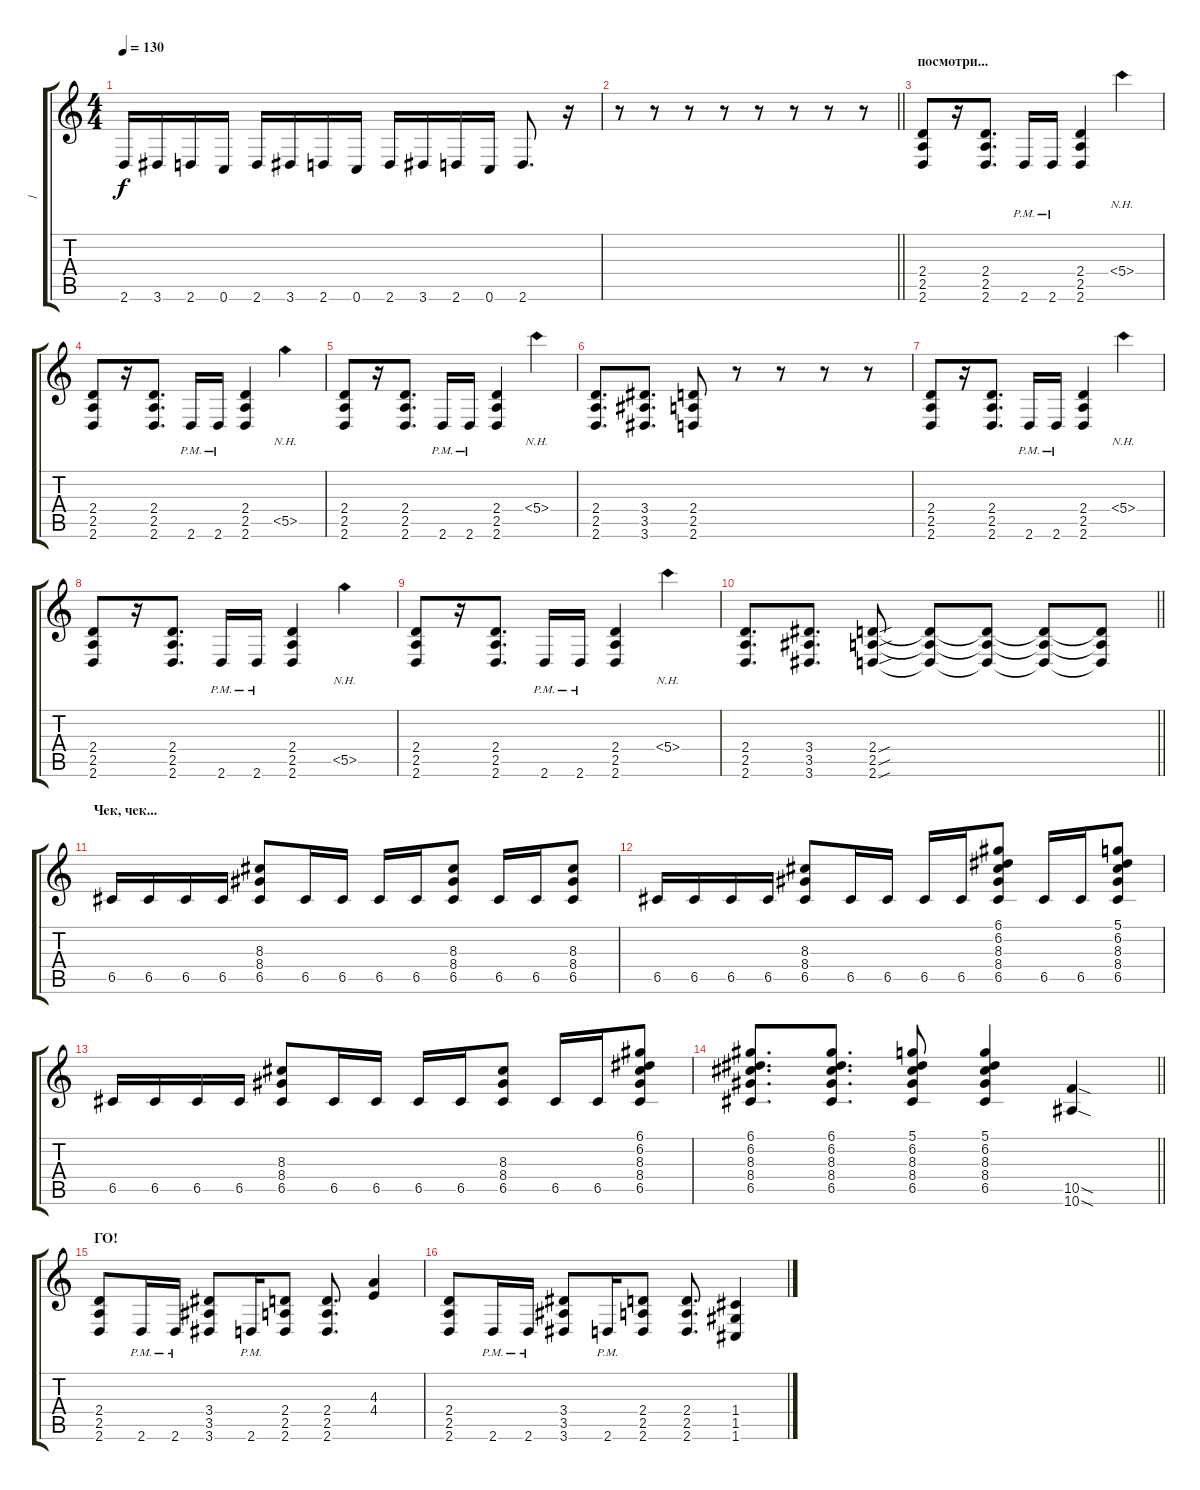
\track ("1" "1") {instrument distortionguitar}
\staff {score tabs}
\tuning (D4 A3 F3 C3 G2 C2) {hide}
\ts (4 4)
\tempo 130
\clef g2
\ks c
2.6.16{dy f} 3.6.16 2.6.16 0.6.16 2.6.16 3.6.16 2.6.16 0.6.16 2.6.16 3.6.16 2.6.16 0.6.16 2.6.8{d} r.16 |
\barLineRight lightlight
r.8 r.8 r.8 r.8 r.8 r.8 r.8 r.8 |
\section ("" "посмотри...")
(2.4 2.5 2.6).8 r.16 (2.4 2.5 2.6).8{d} 2.6{pm}.16 2.6{pm}.16 (2.4 2.5 2.6).4 5.4{nh}.4 |
(2.4 2.5 2.6).8 r.16 (2.4 2.5 2.6).8{d} 2.6{pm}.16 2.6{pm}.16 (2.4 2.5 2.6).4 5.5{nh}.4 |
(2.4 2.5 2.6).8 r.16 (2.4 2.5 2.6).8{d} 2.6{pm}.16 2.6{pm}.16 (2.4 2.5 2.6).4 5.4{nh}.4 |
(2.4 2.5 2.6).8{d} (3.4 3.5 3.6).8{d} (2.4 2.5 2.6).8 r.8 r.8 r.8 r.8 |
(2.4 2.5 2.6).8 r.16 (2.4 2.5 2.6).8{d} 2.6{pm}.16 2.6{pm}.16 (2.4 2.5 2.6).4 5.4{nh}.4 |
(2.4 2.5 2.6).8 r.16 (2.4 2.5 2.6).8{d} 2.6{pm}.16 2.6{pm}.16 (2.4 2.5 2.6).4 5.5{nh}.4 |
(2.4 2.5 2.6).8 r.16 (2.4 2.5 2.6).8{d} 2.6{pm}.16 2.6{pm}.16 (2.4 2.5 2.6).4 5.4{nh}.4 |
\barLineRight lightlight
(2.4 2.5 2.6).8{d} (3.4 3.5 3.6).8{d} (2.4{sou} 2.5{sou} 2.6{sou}).8 (2.4{t} 2.5{t} 2.6{t}).8 (2.4{t} 2.5{t} 2.6{t}).8 (2.4{t} 2.5{t} 2.6{t}).8 (2.4{t} 2.5{t} 2.6{t}).8 |
\section ("" "Чек, чек...")
6.5.16 6.5.16 6.5.16 6.5.16 (8.3 8.4 6.5).8 6.5.16 6.5.16 6.5.16 6.5.16 (8.3 8.4 6.5).8 6.5.16 6.5.16 (8.3 8.4 6.5).8 |
6.5.16 6.5.16 6.5.16 6.5.16 (8.3 8.4 6.5).8 6.5.16 6.5.16 6.5.16 6.5.16 (6.1 6.2 8.3 8.4 6.5).8 6.5.16 6.5.16 (5.1 6.2 8.3 8.4 6.5).8 |
6.5.16 6.5.16 6.5.16 6.5.16 (8.3 8.4 6.5).8 6.5.16 6.5.16 6.5.16 6.5.16 (8.3 8.4 6.5).8 6.5.16 6.5.16 (6.1 6.2 8.3 8.4 6.5).8 |
\barLineRight lightlight
(6.1 6.2 8.3 8.4 6.5).8{d} (6.1 6.2 8.3 8.4 6.5).8{d} (5.1 6.2 8.3 8.4 6.5).8 (5.1 6.2 8.3 8.4 6.5).4 (10.5{sod} 10.6{sod}).4 |
\section ("" "ГО!")
(2.4 2.5 2.6).8 2.6{pm}.16 2.6{pm}.16 (3.4 3.5 3.6).8 2.6{pm}.16 (2.4 2.5 2.6).8 (2.4 2.5 2.6).8{d} (4.3 4.4).4 |
(2.4 2.5 2.6).8 2.6{pm}.16 2.6{pm}.16 (3.4 3.5 3.6).8 2.6{pm}.16 (2.4 2.5 2.6).8 (2.4 2.5 2.6).8{d} (1.4 1.5 1.6).4
